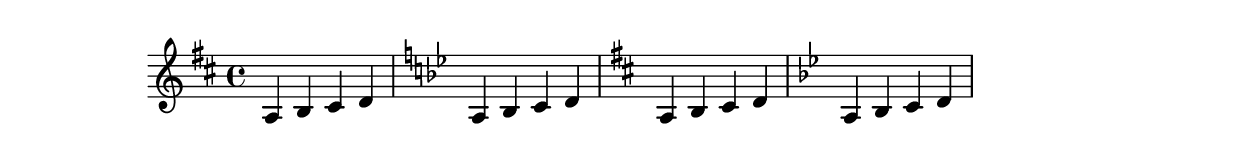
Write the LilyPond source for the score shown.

%% Do not edit this file; it is auto-generated from LSR http://lsr.dsi.unimi.it
%% This file is in the public domain.
\version "2.11.55"

\header {
  lsrtags = "pitches"

doctitlees = "Evitar que se impriman becuadros cuando cambia la armadura"
texidoces = "
Cuando cambia la armadura de la tonalidad, se imprimen becuadros
automáticamente para cancelar las alteraciones de las armaduras
anteriores.  Esto se puede evitar estableciendo al valor \"falso\" la
propiedad @code{printKeyCancellation} del contexto @code{Staff}.

"
  texidoc = "
When the key signature changes, natural signs are automatically printed
to cancel any accidentals from previous key signatures.  This may be
prevented by setting to \"false\" the @code{printKeyCancellation}
property in the @code{Staff} context. 

"
  doctitle = "Preventing natural signs from being printed when the key signature changes"
} % begin verbatim
\relative c' {
  \key d \major
  a4 b cis d
  \key g \minor
  a4 bes c d
  \set Staff.printKeyCancellation = ##f
  \key d \major
  a4 b cis d
  \key g \minor
  a4 bes c d
}
